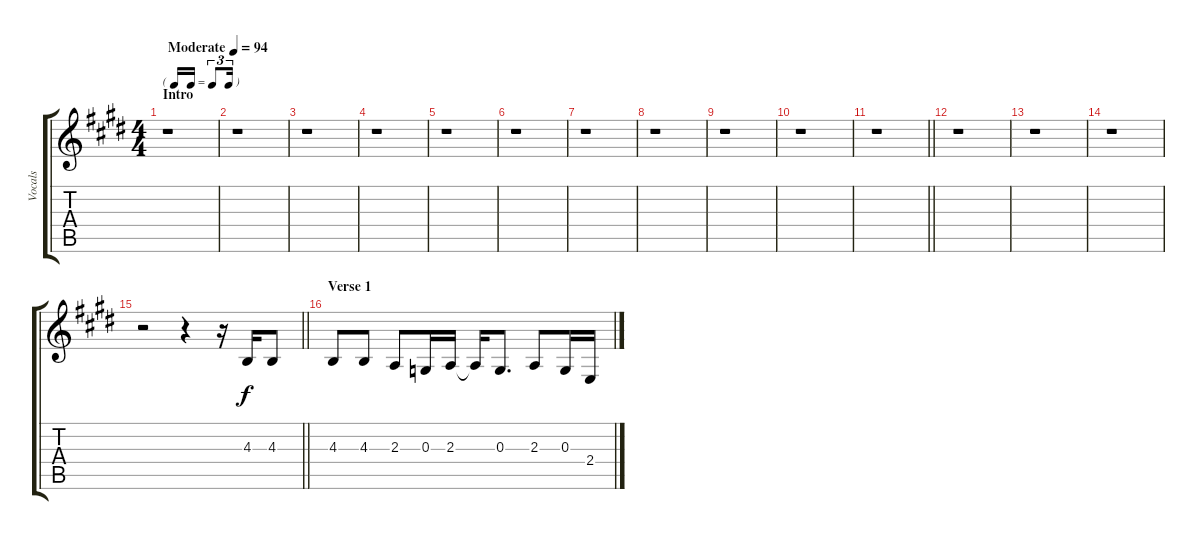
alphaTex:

\track ("Vocals" "Vocals") {instrument altosax}
\staff {score tabs}
\tuning (E4 B3 G3 D3 A2 E2) {hide}
\ts (4 4)
\tf triplet16th
\section ("" "Intro")
\tempo (94 "Moderate")
\clef g2
\ks e
r.1{dy f instrument altosax} |
r.1 |
r.1 |
r.1 |
r.1 |
r.1 |
r.1 |
r.1 |
r.1 |
r.1 |
\barLineRight lightlight
r.1 |
r.1 |
r.1 |
r.1 |
\barLineRight lightlight
r.2 r.4 r.16 4.3.16 4.3.8 |
\section ("" "Verse 1")
4.3.8 4.3.8 2.3.8 0.3.16 2.3.16 2.3{t}.16 0.3.8{d} 2.3.8 0.3.16 2.4.16
